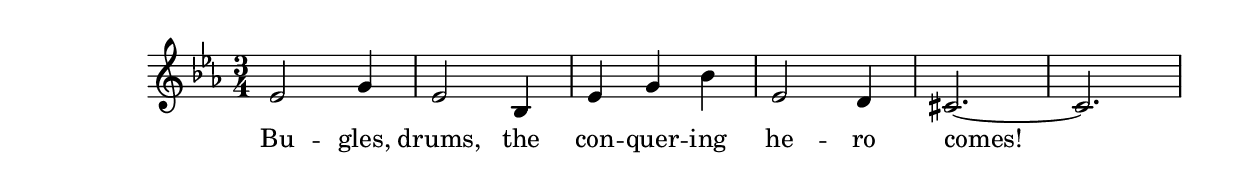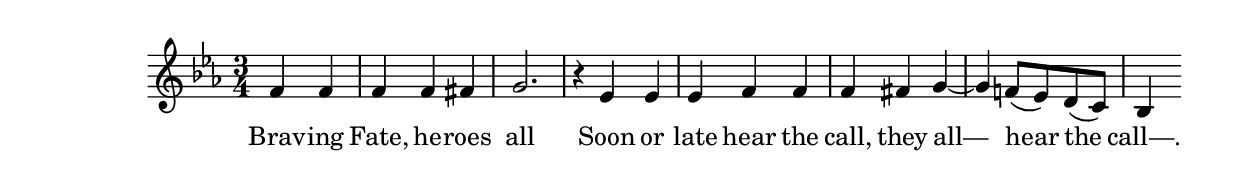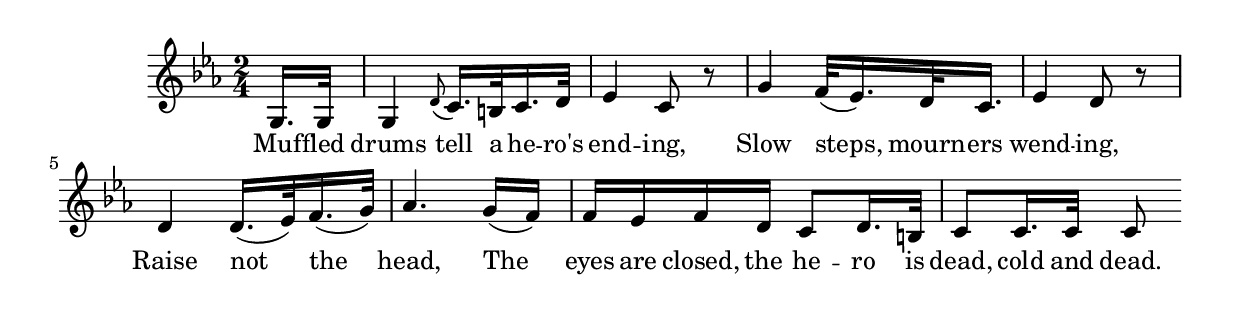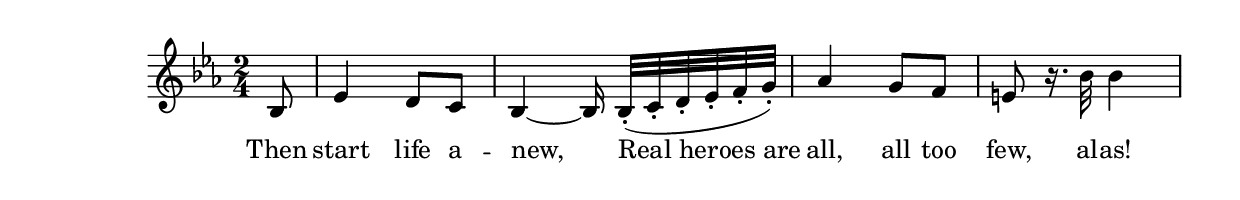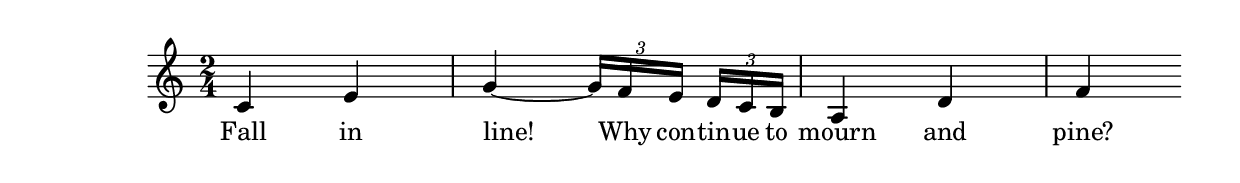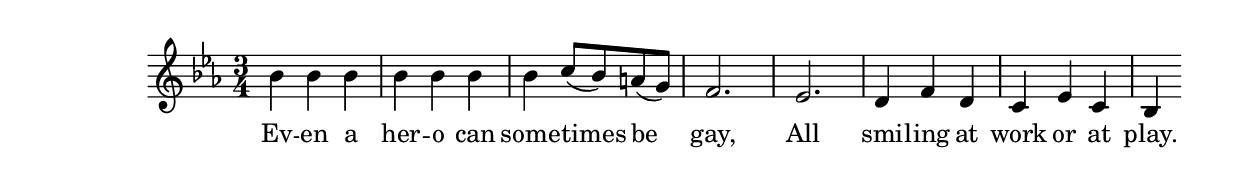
% Beethoven Symphony No. 3
\version "2.18.2"
% Melody definitions for movements of
% Beethovens's 3rd Symphony (beethoven-003)

% Movement I Melody A {{{
melody_ia = <<
    \relative c' {
        \clef "treble"
        \key ees \major
        \time 3/4
        ees2 g4 | ees2 bes4 | ees4 g bes |
        ees,2 d4 |  cis2.~ | cis2.
    }
    \addlyrics {
        Bu -- gles, drums, the con -- quer -- ing he -- ro comes!
    }
>> % }}}

% Movement I Melody B {{{
melody_ib = <<
    \relative c' {
        \clef "treble"
        \key ees \major
        \time 3/4
        \partial 2 f4 f |
        f4 f fis | g2. | r4 ees ees |
        ees4 f f | f fis g~ |
        g4 f!8( ees) d( c) | bes4
    }
    \addlyrics {
        Brav -- ing Fate, he -- roes all Soon or
        late hear the call, they all— hear the call—.
    }
>> % }}}

% Movement II Melody A {{{
melody_iia = <<
    \relative c' {
        \clef "treble"
        \key ees \major
        \time 2/4
        \partial 8 g16. g32 |
        g4 \grace d'8( c16.) b32 c16. d32 |
        ees4 c8 r8 | g'4 f32( ees16.) d32 c16. |
        ees4 d8 r8 | d4 d16.( ees32) f16.( g32) |
        aes4. g16( f16) | f16 ees f d c8 d16. b32 |
        c8 c16. c32 c8
    }
    \addlyrics {
        Muf -- fled drums tell a he -- ro's end -- ing,
        Slow steps, mourn -- ers wend -- ing, Raise not the head,
        The eyes are closed, the he -- ro is dead, cold and dead.
    }
>> % }}}

% Movement II Melody B {{{
melody_iib = <<
    \relative c' {
        \clef "treble"
        \key ees \major
        \time 2/4
        \partial 8 bes8 |
        ees4 d8 c | bes4~ bes16 bes32\staccato([ c\staccato d\staccato ees\staccato f\staccato g\staccato)] |
        aes4 g8 f | e8 r16. bes'32 bes4 |
    }
    \addlyrics {
        Then start life a -- new, Real_heroes_are all, all too few, al -- as!
    }
>> % }}}

% Movement II Melody C {{{
melody_iic = <<
    \relative c' {
        \clef "treble"
        \key c \major
        \time 2/4
        c4 e | g4~ \tuplet 3/2 { g16[ f e] } \tuplet 3/2 { d16[ c b] } |
        a4 d | f4
    }
    \addlyrics {
        Fall in line! Why con -- tin -- ue to mourn and pine?
    }
>> % }}}

% Movement III Melody A {{{
melody_iiia = <<
    \relative c' {
        \clef "treble"
        \key ees \major
        \time 3/4
        bes'4 bes bes | bes4 bes bes | bes4 c8( bes) a( g) |
        f2. | ees2. | d4 f d | c4 ees c | bes4
    }
    \addlyrics {
        Ev -- en a her -- o can some -- times be gay,
        All smi -- ling at work or at play.
    }
>> % }}}


\paper { oddFooterMarkup = ##f }
\layout { ragged-right = ##f }

\book { \bookOutputSuffix "1a" \melody_ia }
\book { \bookOutputSuffix "1b" \melody_ib }
\book { \bookOutputSuffix "2a" \melody_iia }
\book { \bookOutputSuffix "2b" \melody_iib }
\book { \bookOutputSuffix "2c" \melody_iic }
\book { \bookOutputSuffix "3a" \melody_iiia }

